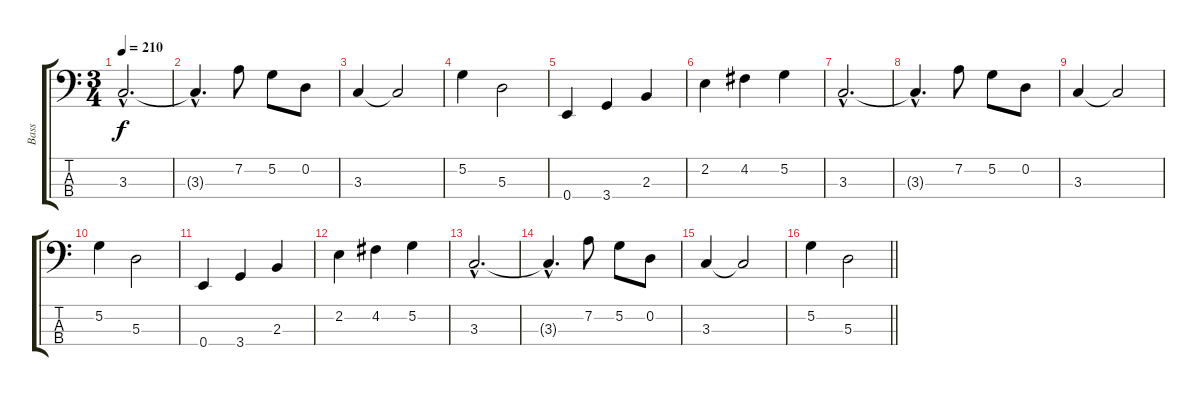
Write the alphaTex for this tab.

\track ("Bass" "Bass") {instrument electricbassfinger}
\staff {score tabs}
\tuning (G2 D2 A1 E1) {hide}
\ts (3 4)
\tempo 210
\clef f4
\ks c
3.3{hac}.2{d dy f} |
3.3{hac t}.4{d} 7.2.8 5.2.8 0.2.8 |
3.3.4 3.3{t}.2 |
5.2.4 5.3.2 |
0.4.4 3.4.4 2.3.4 |
2.2.4 4.2.4 5.2.4 |
3.3{hac}.2{d} |
3.3{hac t}.4{d} 7.2.8 5.2.8 0.2.8 |
3.3.4 3.3{t}.2 |
5.2.4 5.3.2 |
0.4.4 3.4.4 2.3.4 |
2.2.4 4.2.4 5.2.4 |
3.3{hac}.2{d} |
3.3{hac t}.4{d} 7.2.8 5.2.8 0.2.8 |
3.3.4 3.3{t}.2 |
\barLineRight lightlight
5.2.4 5.3.2
